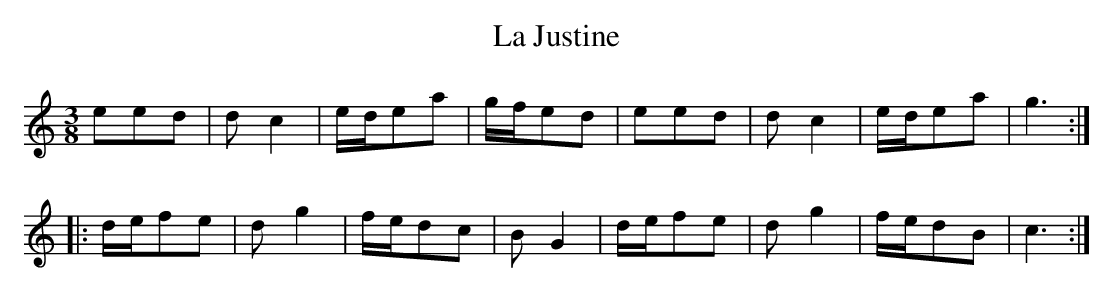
X:1
T:La Justine
M:3/8
L:1/8
K:C
eed|dc2|e/d/ea|g/f/ed|\
eed|dc2|e/d/ea|g3:|
|:d/e/fe|dg2|f/e/dc|BG2|\
d/e/fe|dg2|f/e/dB|c3:|
